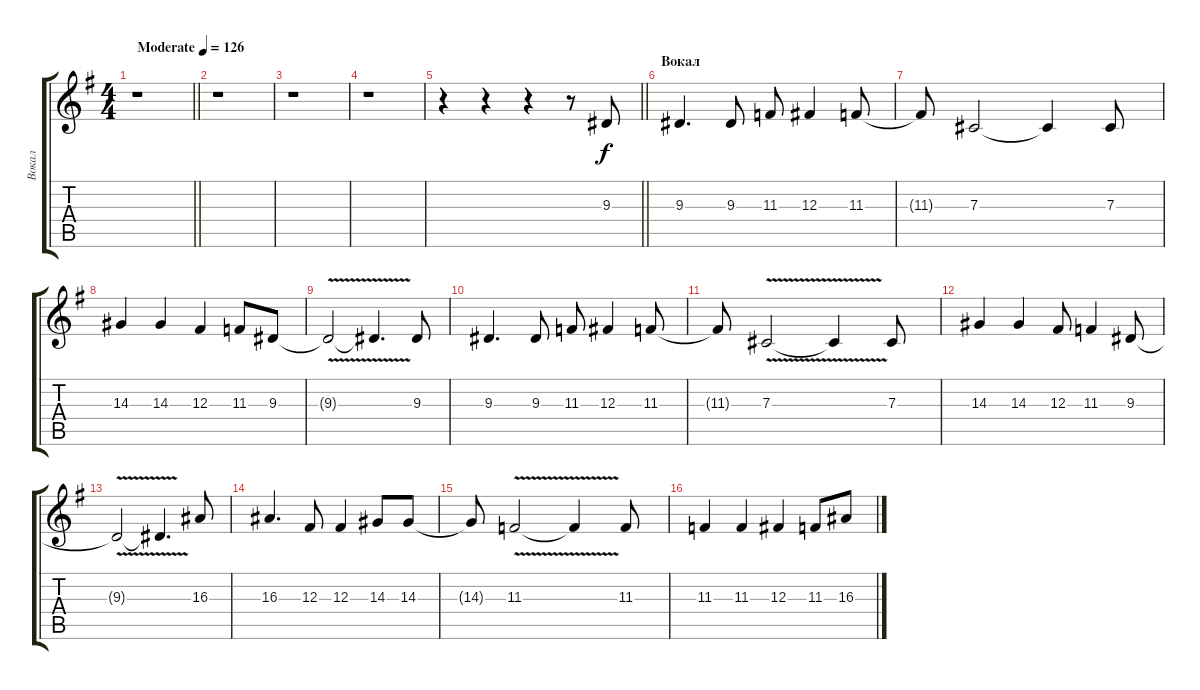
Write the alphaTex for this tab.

\track ("Вокал" "Вокал") {instrument violin}
\staff {score tabs}
\tuning (Eb4 Bb3 Gb3 Db3 Ab2 Eb2) {hide}
\ts (4 4)
\tempo (126 "Moderate")
\clef g2
\barLineRight lightlight
\ks eminor
r.1{dy f instrument violin} |
r.1 |
r.1 |
r.1 |
\barLineRight lightlight
r.4 r.4 r.4 r.8 9.3.8 |
\section ("" "Вокал")
9.3.4{d} 9.3.8 11.3.8 12.3.4 11.3.8 |
11.3{t}.8 7.3.2 7.3{t}.4 7.3.8 |
14.3.4 14.3.4 12.3.4 11.3.8 9.3.8 |
9.3{v t}.2 9.3{t}.4{d} 9.3.8 |
9.3.4{d} 9.3.8 11.3.8 12.3.4 11.3.8 |
11.3{t}.8 7.3{v}.2 7.3{t}.4 7.3.8 |
14.3.4 14.3.4 12.3.8 11.3.4 9.3.8 |
9.3{v t}.2 9.3{t}.4{d} 16.3.8 |
16.3.4{d} 12.3.8 12.3.4 14.3.8 14.3.8 |
14.3{t}.8 11.3{v}.2 11.3{t}.4 11.3.8 |
11.3.4 11.3.4 12.3.4 11.3.8 16.3.8
